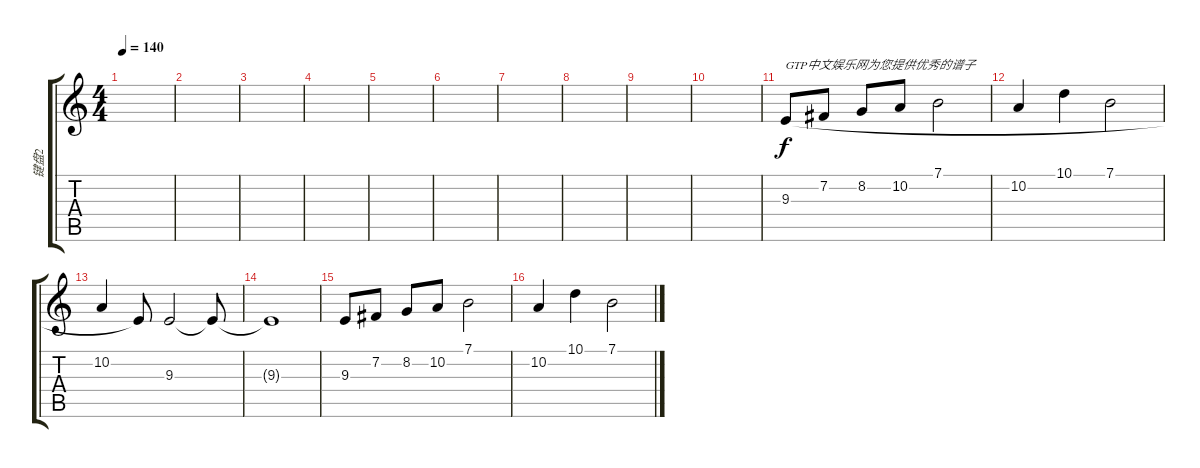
\track ("键盘2" "键盘2") {instrument fx5brightness}
\staff {score tabs}
\tuning (E4 B3 G3 D3 A2 E2) {hide}
\ts (4 4)
\tempo 140
\clef g2
\ks c
|
|
|
|
|
|
|
|
|
|
9.3.8{txt "GTP中文娱乐网为您提供优秀的谱子"} 7.2.8 8.2.8 10.2.8 7.1.2 |
10.2.4 10.1.4 7.1.2 |
10.2.4 9.3{t}.8 9.3.2 9.3{t}.8 |
9.3{t}.1 |
9.3.8 7.2.8 8.2.8 10.2.8 7.1.2 |
10.2.4 10.1.4 7.1.2
